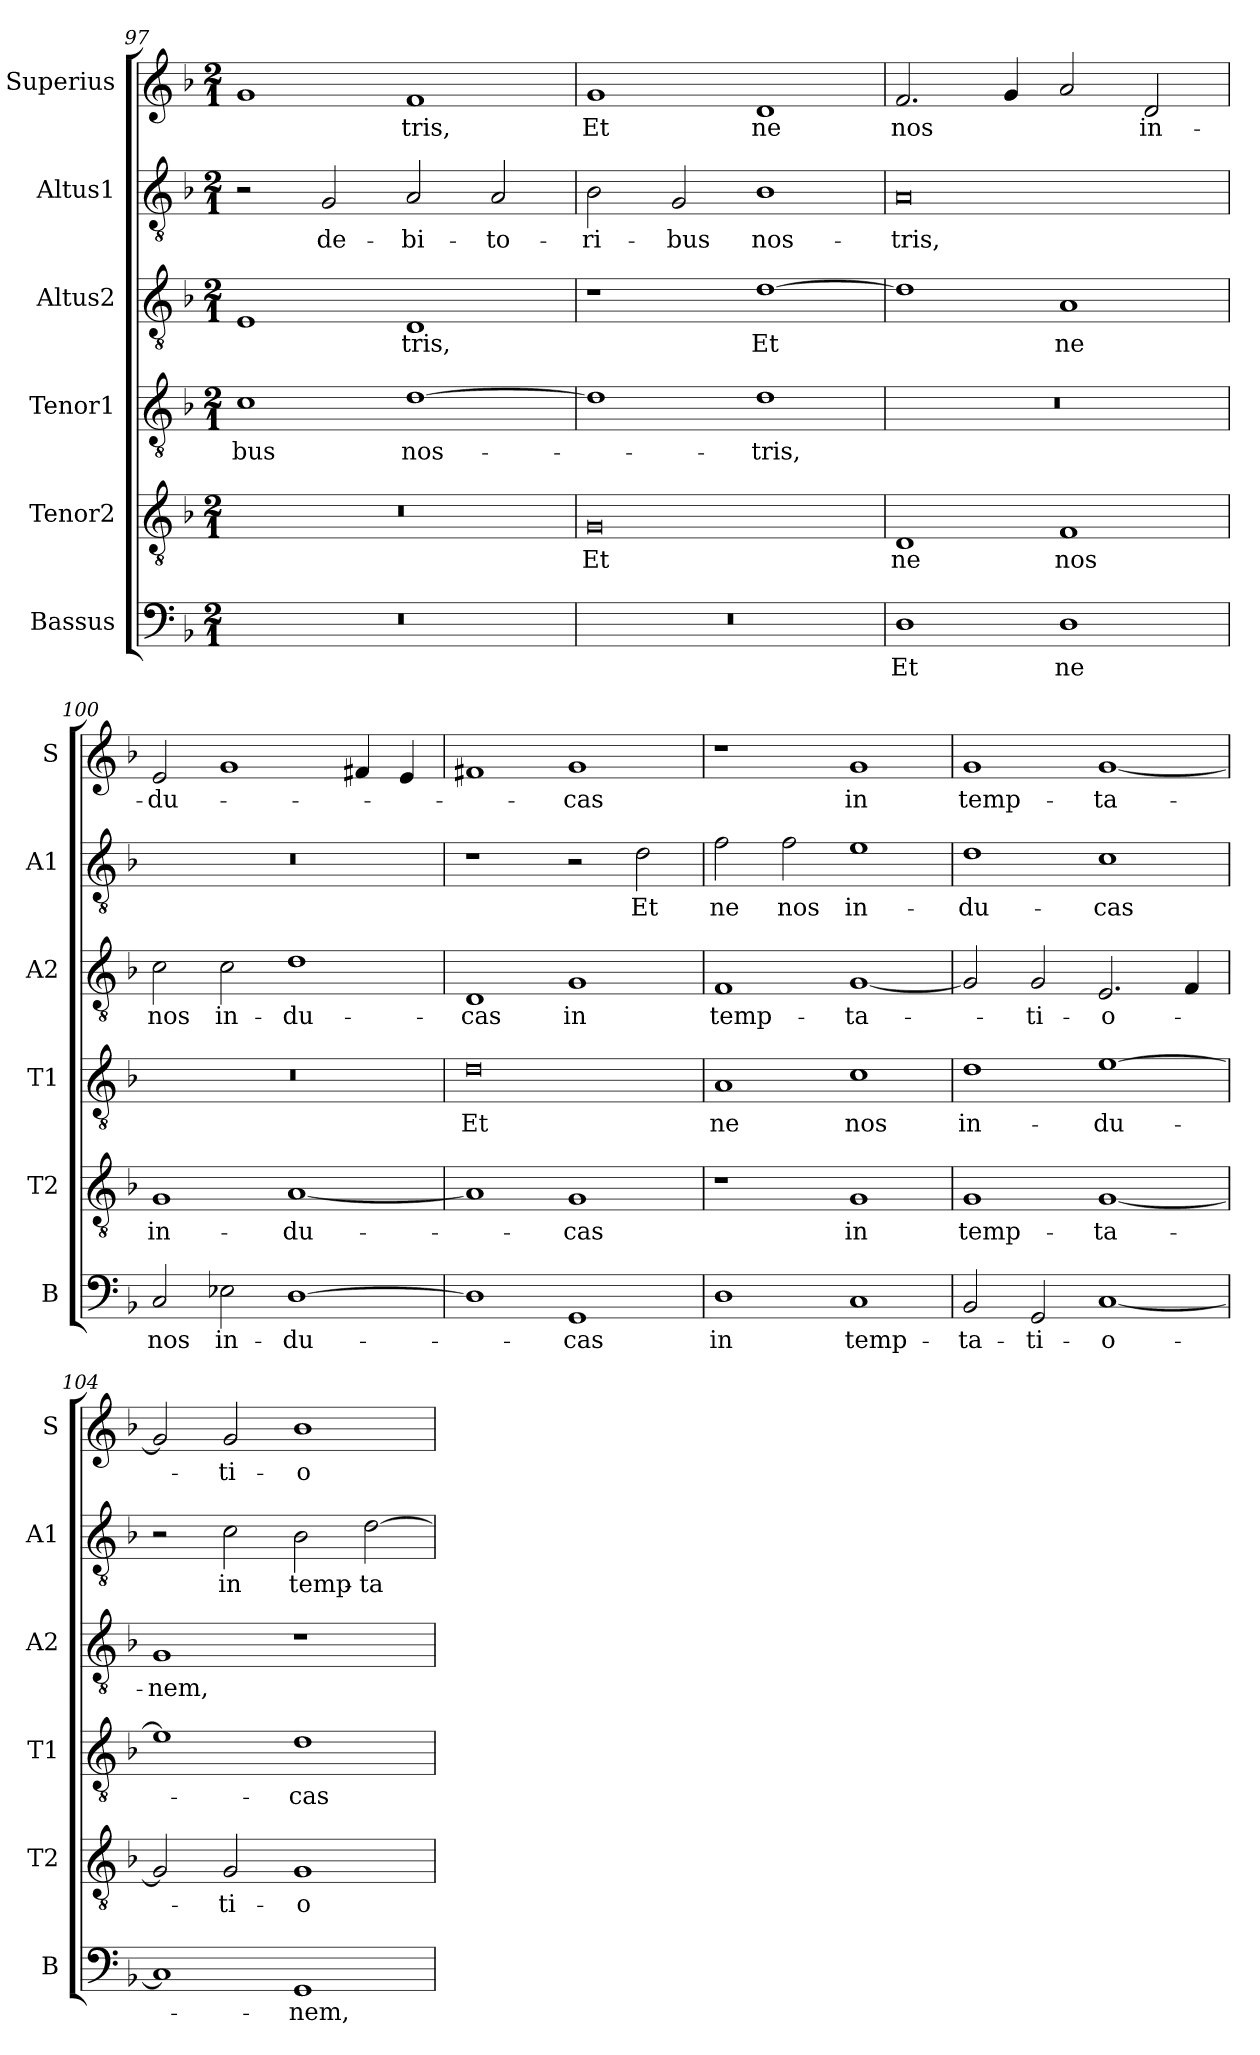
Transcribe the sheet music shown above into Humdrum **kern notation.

**kern	**text	**kern	**text	**kern	**text	**kern	**text	**kern	**text	**kern	**text
*part6	*part6	*part5	*part5	*part4	*part4	*part3	*part3	*part2	*part2	*part1	*part1
*staff6	*staff6	*staff5	*staff5	*staff4	*staff4	*staff3	*staff3	*staff2	*staff2	*staff1	*staff1
*I"Bassus	*	*I"Tenor2	*	*I"Tenor1	*	*I"Altus2	*	*I"Altus1	*	*I"Superius	*
*I'B	*	*I'T2	*	*I'T1	*	*I'A2	*	*I'A1	*	*I'S	*
*clefF4	*	*clefGv2	*	*clefGv2	*	*clefGv2	*	*clefGv2	*	*clefG2	*
*k[b-]	*	*k[b-]	*	*k[b-]	*	*k[b-]	*	*k[b-]	*	*k[b-]	*
*M2/1	*	*M2/1	*	*M2/1	*	*M2/1	*	*M2/1	*	*M2/1	*
=97	=97	=97	=97	=97	=97	=97	=97	=97	=97	=97	=97
0r	.	0r	.	1c	-bus	1E	.	2r	.	1g	.
.	.	.	.	.	.	.	.	2G/	de-	.	.
.	.	.	.	[1d	nos-	1D	-tris,	2A/	-bi-	1f	-tris,
.	.	.	.	.	.	.	.	2A/	-to-	.	.
=98	=98	=98	=98	=98	=98	=98	=98	=98	=98	=98	=98
0r	.	0G	Et	1d]	.	1r	.	2B-\	-ri-	1g	Et
.	.	.	.	.	.	.	.	2G/	-bus	.	.
.	.	.	.	1d	-tris,	[1d	Et	1B-	nos-	1d	ne
=99	=99	=99	=99	=99	=99	=99	=99	=99	=99	=99	=99
1D	Et	1D	ne	0r	.	1d]	.	0A	-tris,	2.f/	nos
.	.	.	.	.	.	.	.	.	.	4g/	.
1D	ne	1F	nos	.	.	1A	ne	.	.	2a/	.
.	.	.	.	.	.	.	.	.	.	2d/	in-
=100	=100	=100	=100	=100	=100	=100	=100	=100	=100	=100	=100
2C/	nos	1G	in-	0r	.	2c\	nos	0r	.	2e/	-du-
2E-X\	in-	.	.	.	.	2c\	in-	.	.	1g	.
[1D	-du-	[1A	-du-	.	.	1d	-du-	.	.	.	.
.	.	.	.	.	.	.	.	.	.	4f#X/	.
.	.	.	.	.	.	.	.	.	.	4e/	.
=101	=101	=101	=101	=101	=101	=101	=101	=101	=101	=101	=101
1D]	.	1A]	.	0d	Et	1D	-cas	1r	.	1f#X	.
1GG	-cas	1G	-cas	.	.	1G	in	2r	.	1g	-cas
.	.	.	.	.	.	.	.	2d\	Et	.	.
=102	=102	=102	=102	=102	=102	=102	=102	=102	=102	=102	=102
1D	in	1r	.	1A	ne	1F	temp-	2f\	ne	1r	.
.	.	.	.	.	.	.	.	2f\	nos	.	.
1C	temp-	1G	in	1c	nos	[1G	-ta-	1e	in-	1g	in
=103	=103	=103	=103	=103	=103	=103	=103	=103	=103	=103	=103
2BB-/	-ta-	1G	temp-	1d	in-	2G/]	.	1d	-du-	1g	temp-
2GG/	-ti-	.	.	.	.	2G/	-ti-	.	.	.	.
[1C	-o-	[1G	-ta-	[1e	-du-	2.E/	-o-	1c	-cas	[1g	-ta-
.	.	.	.	.	.	4F/	.	.	.	.	.
=104	=104	=104	=104	=104	=104	=104	=104	=104	=104	=104	=104
1C]	.	2G/]	.	1e]	.	1G	-nem,	2r	.	2g/]	.
.	.	2G/	-ti-	.	.	.	.	2c\	in	2g/	-ti-
1GG	-nem,	1G	-o-	1d	-cas	1r	.	2B-\	temp-	1b-	-o-
.	.	.	.	.	.	.	.	[2d\	-ta-	.	.
=	=	=	=	=	=	=	=	=	=	=	=
*-	*-	*-	*-	*-	*-	*-	*-	*-	*-	*-	*-
